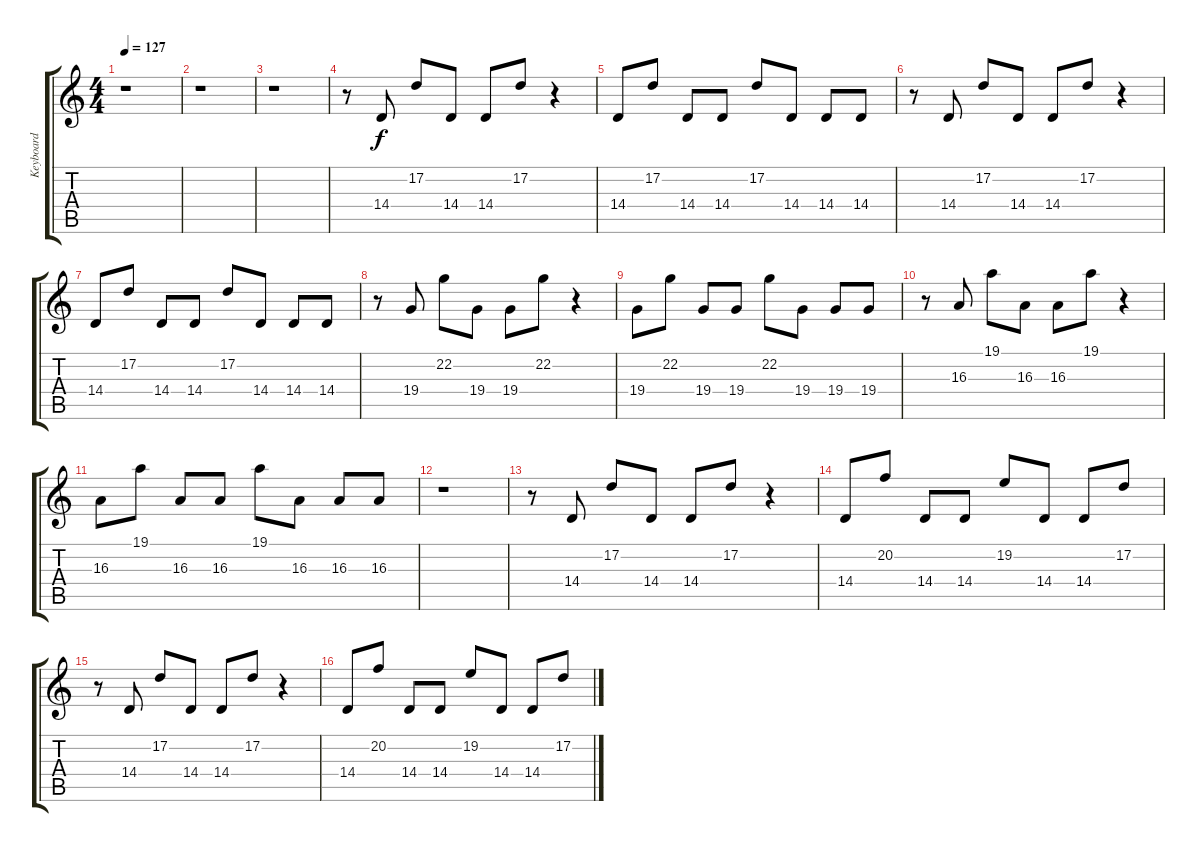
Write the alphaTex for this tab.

\track ("Keyboard" "Keyboard") {instrument recorder}
\staff {score tabs}
\tuning (D4 A3 F3 C3 G2 D2) {hide}
\ts (4 4)
\tempo 127
\clef g2
\ks c
r.1{dy f} |
r.1 |
r.1 |
r.8{volume 10} 14.4.8 17.2.8 14.4.8 14.4.8 17.2.8 r.4 |
14.4.8 17.2.8 14.4.8 14.4.8 17.2.8 14.4.8 14.4.8 14.4.8 |
r.8 14.4.8 17.2.8 14.4.8 14.4.8 17.2.8 r.4 |
14.4.8 17.2.8 14.4.8 14.4.8 17.2.8 14.4.8 14.4.8 14.4.8 |
r.8 19.4.8 22.2.8 19.4.8 19.4.8 22.2.8 r.4 |
19.4.8 22.2.8 19.4.8 19.4.8 22.2.8 19.4.8 19.4.8 19.4.8 |
r.8 16.3.8 19.1.8 16.3.8 16.3.8 19.1.8 r.4 |
16.3.8 19.1.8 16.3.8 16.3.8 19.1.8 16.3.8 16.3.8 16.3.8 |
r.1 |
r.8 14.4.8 17.2.8 14.4.8 14.4.8 17.2.8 r.4 |
14.4.8 20.2.8 14.4.8 14.4.8 19.2.8 14.4.8 14.4.8 17.2.8 |
r.8 14.4.8 17.2.8 14.4.8 14.4.8 17.2.8 r.4 |
14.4.8 20.2.8 14.4.8 14.4.8 19.2.8 14.4.8 14.4.8 17.2.8
